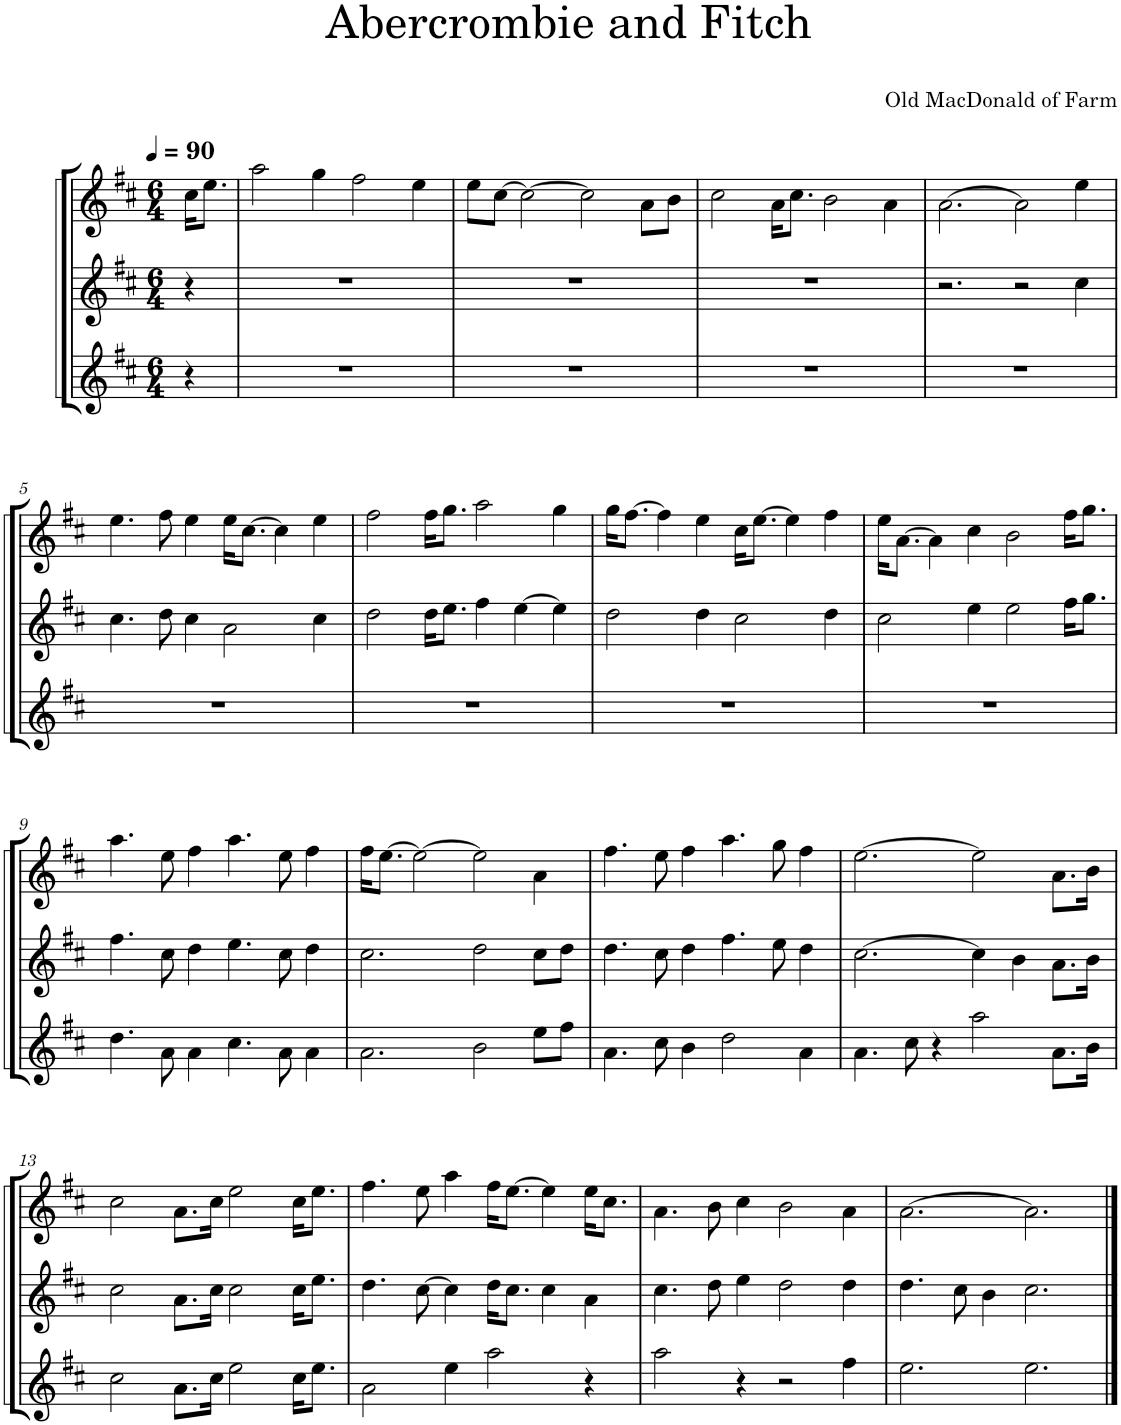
**kern	**kern	**kern
*part3	*part2	*part1
*staff3	*staff2	*staff1
*I"Bagpipe 3	*I"Bagpipe 2	*I"Bagpipe 1
*I'Bag	*I'Bag	*I'Bag
*clefG2	*clefG2	*clefG2
*Trd1c2	*Trd1c2	*Trd1c2
*k[f#c#]	*k[f#c#]	*k[f#c#]
*M6/4	*M6/4	*M6/4
*MM90	*MM90	*MM90
=	=	=
4r	4r	16cc#\KL
.	.	8.ee\J
=1	=1	=1
1.r	1.r	2aa\
.	.	4gg\
.	.	2ff#\
.	.	4ee\
=2	=2	=2
1.r	1.r	8ee\L
.	.	[8cc#\J
.	.	2cc#\_
.	.	2cc#\]
.	.	8a\L
.	.	8b\J
=3	=3	=3
1.r	1.r	2cc#\
.	.	16a\KL
.	.	8.cc#\J
.	.	2b\
.	.	4a\
=4	=4	=4
1.r	2.r	[2.a\
.	2r	2a\]
.	4cc#\	4ee\
!!LO:LB:g=z
=5	=5	=5
1.r	4.cc#\	4.ee\
.	8dd\	8ff#\
.	4cc#\	4ee\
.	2a\	16ee\KL
.	.	[8.cc#\J
.	.	4cc#\]
.	4cc#\	4ee\
=6	=6	=6
1.r	2dd\	2ff#\
.	16dd\KL	16ff#\KL
.	8.ee\J	8.gg\J
.	4ff#\	2aa\
.	[4ee\	.
.	4ee\]	4gg\
=7	=7	=7
1.r	2dd\	16gg\KL
.	.	[8.ff#\J
.	.	4ff#\]
.	4dd\	4ee\
.	2cc#\	16cc#\KL
.	.	[8.ee\J
.	.	4ee\]
.	4dd\	4ff#\
=8	=8	=8
1.r	2cc#\	16ee\KL
.	.	[8.a\J
.	.	4a\]
.	4ee\	4cc#\
.	2ee\	2b\
.	16ff#\KL	16ff#\KL
.	8.gg\J	8.gg\J
!!LO:LB:g=z
=9	=9	=9
4.dd\	4.ff#\	4.aa\
8a\	8cc#\	8ee\
4a\	4dd\	4ff#\
4.cc#\	4.ee\	4.aa\
8a\	8cc#\	8ee\
4a\	4dd\	4ff#\
=10	=10	=10
2.a\	2.cc#\	16ff#\KL
.	.	[8.ee\J
.	.	2ee\_
2b\	2dd\	2ee\]
8ee\L	8cc#\L	4a\
8ff#\J	8dd\J	.
=11	=11	=11
4.a\	4.dd\	4.ff#\
8cc#\	8cc#\	8ee\
4b\	4dd\	4ff#\
2dd\	4.ff#\	4.aa\
.	8ee\	8gg\
4a\	4dd\	4ff#\
=12	=12	=12
4.a\	[2.cc#\	[2.ee\
8cc#\	.	.
4r	.	.
2aa\	4cc#\]	2ee\]
.	4b\	.
8.a\L	8.a\L	8.a\L
16b\Jk	16b\Jk	16b\Jk
!!LO:LB:g=z
=13	=13	=13
2cc#\	2cc#\	2cc#\
8.a\L	8.a\L	8.a\L
16cc#\Jk	16cc#\Jk	16cc#\Jk
2ee\	2cc#\	2ee\
16cc#\KL	16cc#\KL	16cc#\KL
8.ee\J	8.ee\J	8.ee\J
=14	=14	=14
2a\	4.dd\	4.ff#\
.	[8cc#\	8ee\
4ee\	4cc#\]	4aa\
2aa\	16dd\KL	16ff#\KL
.	8.cc#\J	[8.ee\J
.	4cc#\	4ee\]
4r	4a\	16ee\KL
.	.	8.cc#\J
=15	=15	=15
2aa\	4.cc#\	4.a\
.	8dd\	8b\
4r	4ee\	4cc#\
2r	2dd\	2b\
4ff#\	4dd\	4a\
=16	=16	=16
2.ee\	4.dd\	[2.a\
.	8cc#\	.
.	4b\	.
2.ee\	2.cc#\	2.a\]
==	==	==
*-	*-	*-
